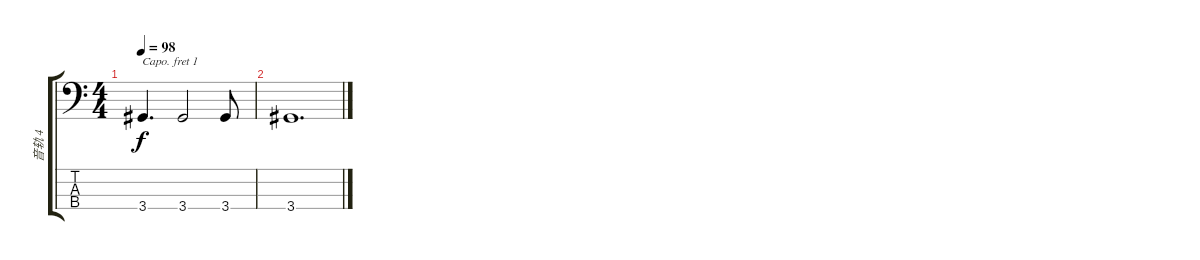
\track ("音轨 4" "音轨 4") {instrument electricbassfinger}
\staff {score tabs}
\capo 1
\tuning (G2 D2 A1 E1) {hide}
\ts (4 4)
\tempo 98
\clef f4
\ks c
3.4.4{d dy f} 3.4.2 3.4.8 |
3.4.1{d}
